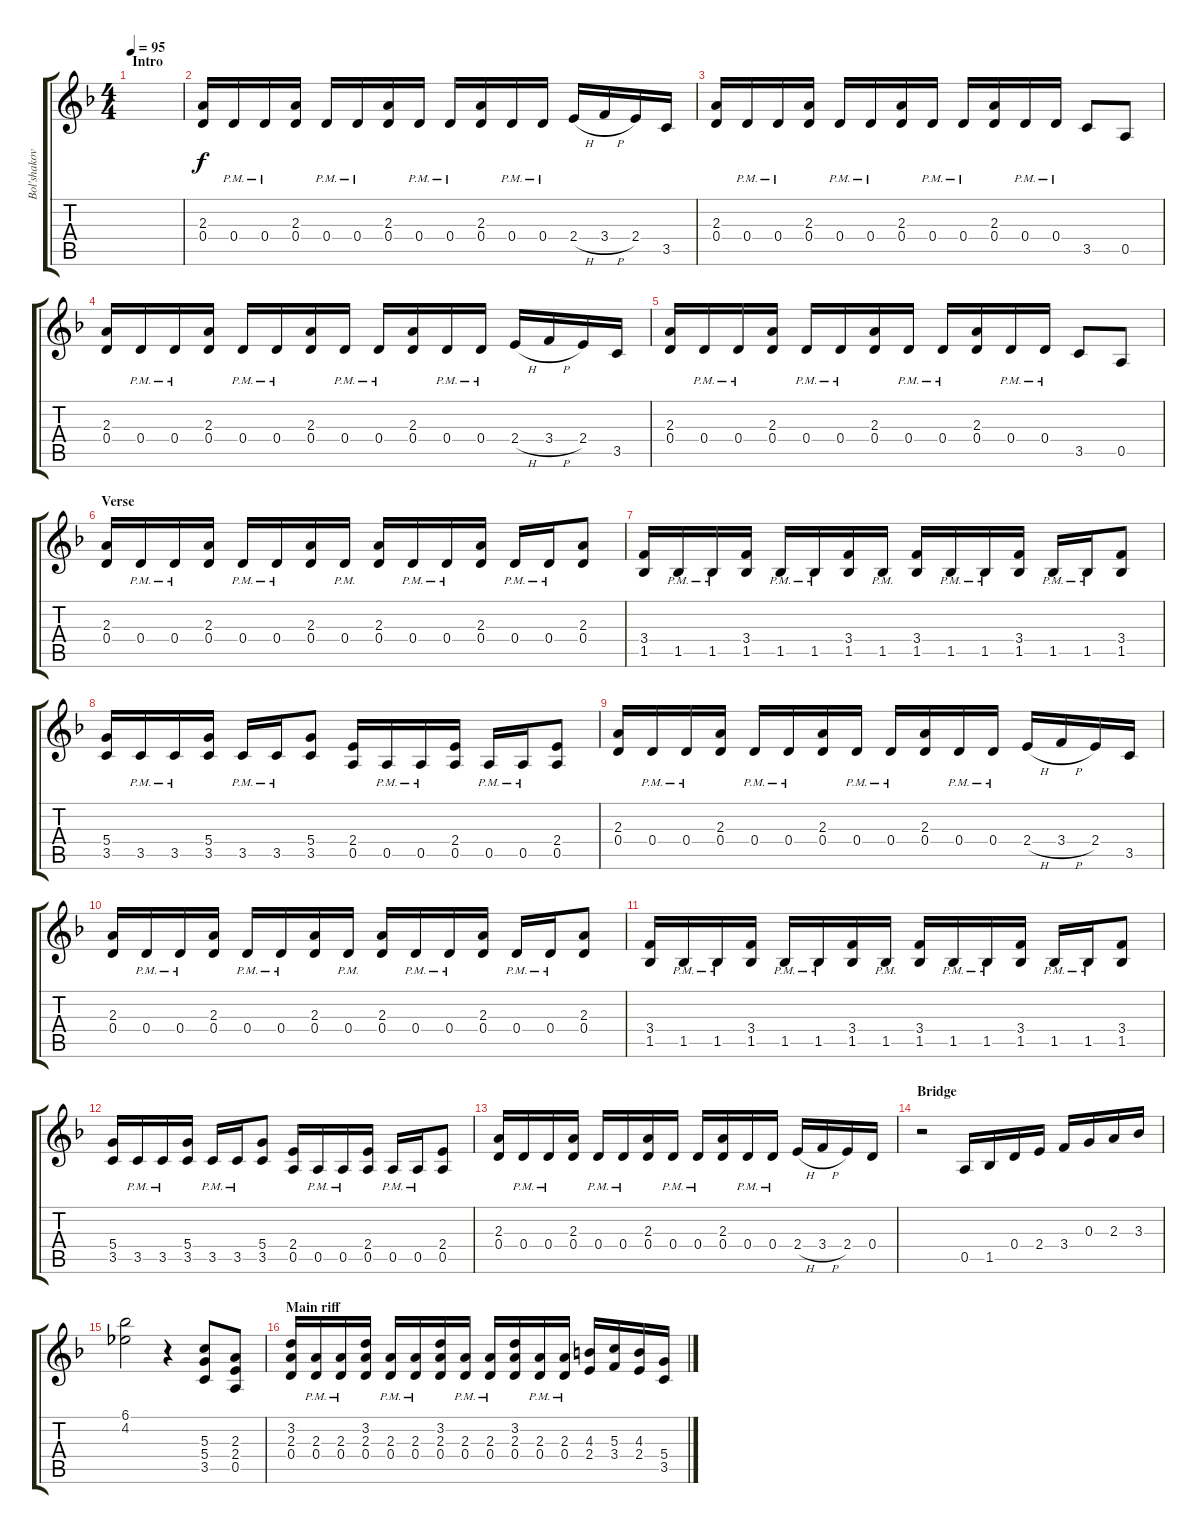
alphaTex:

\track ("Bol'shakov" "Bol'shakov") {instrument distortionguitar}
\staff {score tabs}
\tuning (E4 B3 G3 D3 A2 E2) {hide}
\ts (4 4)
\section ("" "Intro ")
\tempo 95
\clef g2
\ks f
|
(2.3 0.4).16 0.4{pm}.16 0.4{pm}.16 (2.3 0.4).16 0.4{pm}.16 0.4{pm}.16 (2.3 0.4).16 0.4{pm}.16 0.4{pm}.16 (2.3 0.4).16 0.4{pm}.16 0.4{pm}.16 2.4{h}.16 3.4{h}.16 2.4.16 3.5.16 |
(2.3 0.4).16 0.4{pm}.16 0.4{pm}.16 (2.3 0.4).16 0.4{pm}.16 0.4{pm}.16 (2.3 0.4).16 0.4{pm}.16 0.4{pm}.16 (2.3 0.4).16 0.4{pm}.16 0.4{pm}.16 3.5.8 0.5.8 |
(2.3 0.4).16 0.4{pm}.16 0.4{pm}.16 (2.3 0.4).16 0.4{pm}.16 0.4{pm}.16 (2.3 0.4).16 0.4{pm}.16 0.4{pm}.16 (2.3 0.4).16 0.4{pm}.16 0.4{pm}.16 2.4{h}.16 3.4{h}.16 2.4.16 3.5.16 |
(2.3 0.4).16 0.4{pm}.16 0.4{pm}.16 (2.3 0.4).16 0.4{pm}.16 0.4{pm}.16 (2.3 0.4).16 0.4{pm}.16 0.4{pm}.16 (2.3 0.4).16 0.4{pm}.16 0.4{pm}.16 3.5.8 0.5.8 |
\section ("" "Verse")
(2.3 0.4).16 0.4{pm}.16 0.4{pm}.16 (2.3 0.4).16 0.4{pm}.16 0.4{pm}.16 (2.3 0.4).16 0.4{pm}.16 (2.3 0.4).16 0.4{pm}.16 0.4{pm}.16 (2.3 0.4).16 0.4{pm}.16 0.4{pm}.16 (2.3 0.4).8 |
(3.4 1.5).16 1.5{pm}.16 1.5{pm}.16 (3.4 1.5).16 1.5{pm}.16 1.5{pm}.16 (3.4 1.5).16 1.5{pm}.16 (3.4 1.5).16 1.5{pm}.16 1.5{pm}.16 (3.4 1.5).16 1.5{pm}.16 1.5{pm}.16 (3.4 1.5).8 |
(5.4 3.5).16 3.5{pm}.16 3.5{pm}.16 (5.4 3.5).16 3.5{pm}.16 3.5{pm}.16 (5.4 3.5).8 (2.4 0.5).16 0.5{pm}.16 0.5{pm}.16 (2.4 0.5).16 0.5{pm}.16 0.5{pm}.16 (2.4 0.5).8 |
(2.3 0.4).16 0.4{pm}.16 0.4{pm}.16 (2.3 0.4).16 0.4{pm}.16 0.4{pm}.16 (2.3 0.4).16 0.4{pm}.16 0.4{pm}.16 (2.3 0.4).16 0.4{pm}.16 0.4{pm}.16 2.4{h}.16 3.4{h}.16 2.4.16 3.5.16 |
(2.3 0.4).16 0.4{pm}.16 0.4{pm}.16 (2.3 0.4).16 0.4{pm}.16 0.4{pm}.16 (2.3 0.4).16 0.4{pm}.16 (2.3 0.4).16 0.4{pm}.16 0.4{pm}.16 (2.3 0.4).16 0.4{pm}.16 0.4{pm}.16 (2.3 0.4).8 |
(3.4 1.5).16 1.5{pm}.16 1.5{pm}.16 (3.4 1.5).16 1.5{pm}.16 1.5{pm}.16 (3.4 1.5).16 1.5{pm}.16 (3.4 1.5).16 1.5{pm}.16 1.5{pm}.16 (3.4 1.5).16 1.5{pm}.16 1.5{pm}.16 (3.4 1.5).8 |
(5.4 3.5).16 3.5{pm}.16 3.5{pm}.16 (5.4 3.5).16 3.5{pm}.16 3.5{pm}.16 (5.4 3.5).8 (2.4 0.5).16 0.5{pm}.16 0.5{pm}.16 (2.4 0.5).16 0.5{pm}.16 0.5{pm}.16 (2.4 0.5).8 |
(2.3 0.4).16 0.4{pm}.16 0.4{pm}.16 (2.3 0.4).16 0.4{pm}.16 0.4{pm}.16 (2.3 0.4).16 0.4{pm}.16 0.4{pm}.16 (2.3 0.4).16 0.4{pm}.16 0.4{pm}.16 2.4{h}.16 3.4{h}.16 2.4.16 0.4.16 |
\section ("" "Bridge")
r.2 0.5.16 1.5.16 0.4.16 2.4.16 3.4.16 0.3.16 2.3.16 3.3.16 |
(6.1 4.2).2 r.4 (5.3 5.4 3.5).8 (2.3 2.4 0.5).8 |
\section ("" "Main riff")
(3.2 2.3 0.4).16 (2.3{pm} 0.4{pm}).16 (2.3{pm} 0.4{pm}).16 (3.2 2.3 0.4).16 (2.3{pm} 0.4{pm}).16 (2.3{pm} 0.4{pm}).16 (3.2 2.3 0.4).16 (2.3{pm} 0.4{pm}).16 (2.3{pm} 0.4{pm}).16 (3.2 2.3 0.4).16 (2.3{pm} 0.4{pm}).16 (2.3{pm} 0.4{pm}).16 (4.3 2.4).16 (5.3 3.4).16 (4.3 2.4).16 (5.4 3.5).16
